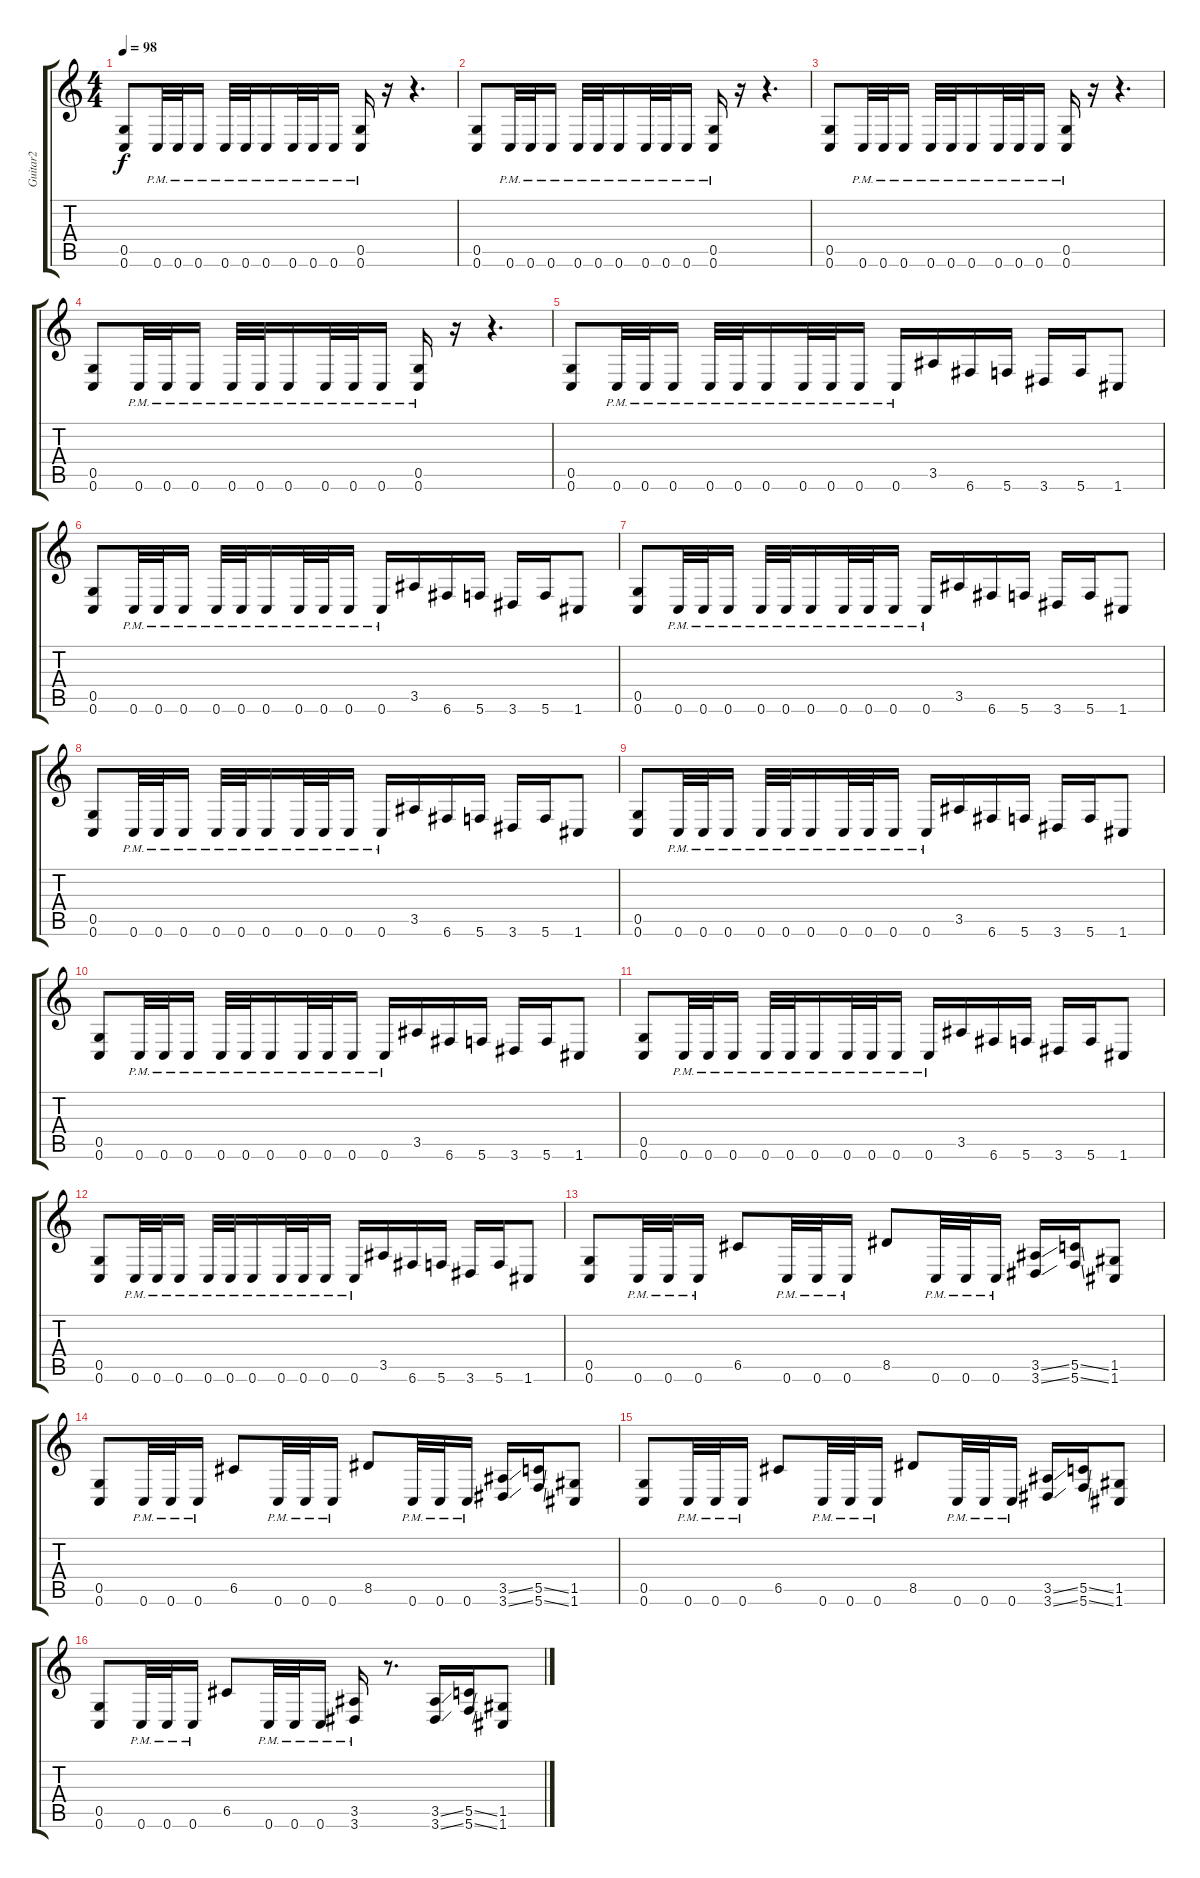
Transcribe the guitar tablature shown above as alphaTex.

\track ("Guitar2" "Guitar2") {instrument distortionguitar}
\staff {score tabs}
\tuning (D4 A3 F3 C3 G2 C2) {hide}
\ts (4 4)
\tempo 98
\clef g2
\ks c
(0.5 0.6).8{dy f} 0.6{pm}.32 0.6{pm}.32 0.6{pm}.16 0.6{pm}.32 0.6{pm}.32 0.6{pm}.16 0.6{pm}.32 0.6{pm}.32 0.6{pm}.16 (0.5{pm} 0.6{pm}).16 r.16 r.4{d} |
(0.5 0.6).8 0.6{pm}.32 0.6{pm}.32 0.6{pm}.16 0.6{pm}.32 0.6{pm}.32 0.6{pm}.16 0.6{pm}.32 0.6{pm}.32 0.6{pm}.16 (0.5{pm} 0.6{pm}).16 r.16 r.4{d} |
(0.5 0.6).8 0.6{pm}.32 0.6{pm}.32 0.6{pm}.16 0.6{pm}.32 0.6{pm}.32 0.6{pm}.16 0.6{pm}.32 0.6{pm}.32 0.6{pm}.16 (0.5{pm} 0.6{pm}).16 r.16 r.4{d} |
(0.5 0.6).8 0.6{pm}.32 0.6{pm}.32 0.6{pm}.16 0.6{pm}.32 0.6{pm}.32 0.6{pm}.16 0.6{pm}.32 0.6{pm}.32 0.6{pm}.16 (0.5{pm} 0.6{pm}).16 r.16 r.4{d} |
(0.5 0.6).8 0.6{pm}.32 0.6{pm}.32 0.6{pm}.16 0.6{pm}.32 0.6{pm}.32 0.6{pm}.16 0.6{pm}.32 0.6{pm}.32 0.6{pm}.16 0.6{pm}.16 3.5.16 6.6.16 5.6.16 3.6.16 5.6.16 1.6.8 |
(0.5 0.6).8 0.6{pm}.32 0.6{pm}.32 0.6{pm}.16 0.6{pm}.32 0.6{pm}.32 0.6{pm}.16 0.6{pm}.32 0.6{pm}.32 0.6{pm}.16 0.6{pm}.16 3.5.16 6.6.16 5.6.16 3.6.16 5.6.16 1.6.8 |
(0.5 0.6).8 0.6{pm}.32 0.6{pm}.32 0.6{pm}.16 0.6{pm}.32 0.6{pm}.32 0.6{pm}.16 0.6{pm}.32 0.6{pm}.32 0.6{pm}.16 0.6{pm}.16 3.5.16 6.6.16 5.6.16 3.6.16 5.6.16 1.6.8 |
(0.5 0.6).8 0.6{pm}.32 0.6{pm}.32 0.6{pm}.16 0.6{pm}.32 0.6{pm}.32 0.6{pm}.16 0.6{pm}.32 0.6{pm}.32 0.6{pm}.16 0.6{pm}.16 3.5.16 6.6.16 5.6.16 3.6.16 5.6.16 1.6.8 |
(0.5 0.6).8 0.6{pm}.32 0.6{pm}.32 0.6{pm}.16 0.6{pm}.32 0.6{pm}.32 0.6{pm}.16 0.6{pm}.32 0.6{pm}.32 0.6{pm}.16 0.6{pm}.16 3.5.16 6.6.16 5.6.16 3.6.16 5.6.16 1.6.8 |
(0.5 0.6).8 0.6{pm}.32 0.6{pm}.32 0.6{pm}.16 0.6{pm}.32 0.6{pm}.32 0.6{pm}.16 0.6{pm}.32 0.6{pm}.32 0.6{pm}.16 0.6{pm}.16 3.5.16 6.6.16 5.6.16 3.6.16 5.6.16 1.6.8 |
(0.5 0.6).8 0.6{pm}.32 0.6{pm}.32 0.6{pm}.16 0.6{pm}.32 0.6{pm}.32 0.6{pm}.16 0.6{pm}.32 0.6{pm}.32 0.6{pm}.16 0.6{pm}.16 3.5.16 6.6.16 5.6.16 3.6.16 5.6.16 1.6.8 |
(0.5 0.6).8 0.6{pm}.32 0.6{pm}.32 0.6{pm}.16 0.6{pm}.32 0.6{pm}.32 0.6{pm}.16 0.6{pm}.32 0.6{pm}.32 0.6{pm}.16 0.6{pm}.16 3.5.16 6.6.16 5.6.16 3.6.16 5.6.16 1.6.8 |
(0.5 0.6).8 0.6{pm}.32 0.6{pm}.32 0.6{pm}.16 6.5.8 0.6{pm}.32 0.6{pm}.32 0.6{pm}.16 8.5.8 0.6{pm}.32 0.6{pm}.32 0.6{pm}.16 (3.5{ss} 3.6{ss}).16 (5.5{ss} 5.6{ss}).16 (1.5 1.6).8 |
(0.5 0.6).8 0.6{pm}.32 0.6{pm}.32 0.6{pm}.16 6.5.8 0.6{pm}.32 0.6{pm}.32 0.6{pm}.16 8.5.8 0.6{pm}.32 0.6{pm}.32 0.6{pm}.16 (3.5{ss} 3.6{ss}).16 (5.5{ss} 5.6{ss}).16 (1.5 1.6).8 |
(0.5 0.6).8 0.6{pm}.32 0.6{pm}.32 0.6{pm}.16 6.5.8 0.6{pm}.32 0.6{pm}.32 0.6{pm}.16 8.5.8 0.6{pm}.32 0.6{pm}.32 0.6{pm}.16 (3.5{ss} 3.6{ss}).16 (5.5{ss} 5.6{ss}).16 (1.5 1.6).8 |
(0.5 0.6).8 0.6{pm}.32 0.6{pm}.32 0.6{pm}.16 6.5.8 0.6{pm}.32 0.6{pm}.32 0.6{pm}.16 (3.5{pm} 3.6{pm}).16 r.8{d} (3.5{ss} 3.6{ss}).16 (5.5{ss} 5.6{ss}).16 (1.5 1.6).8
